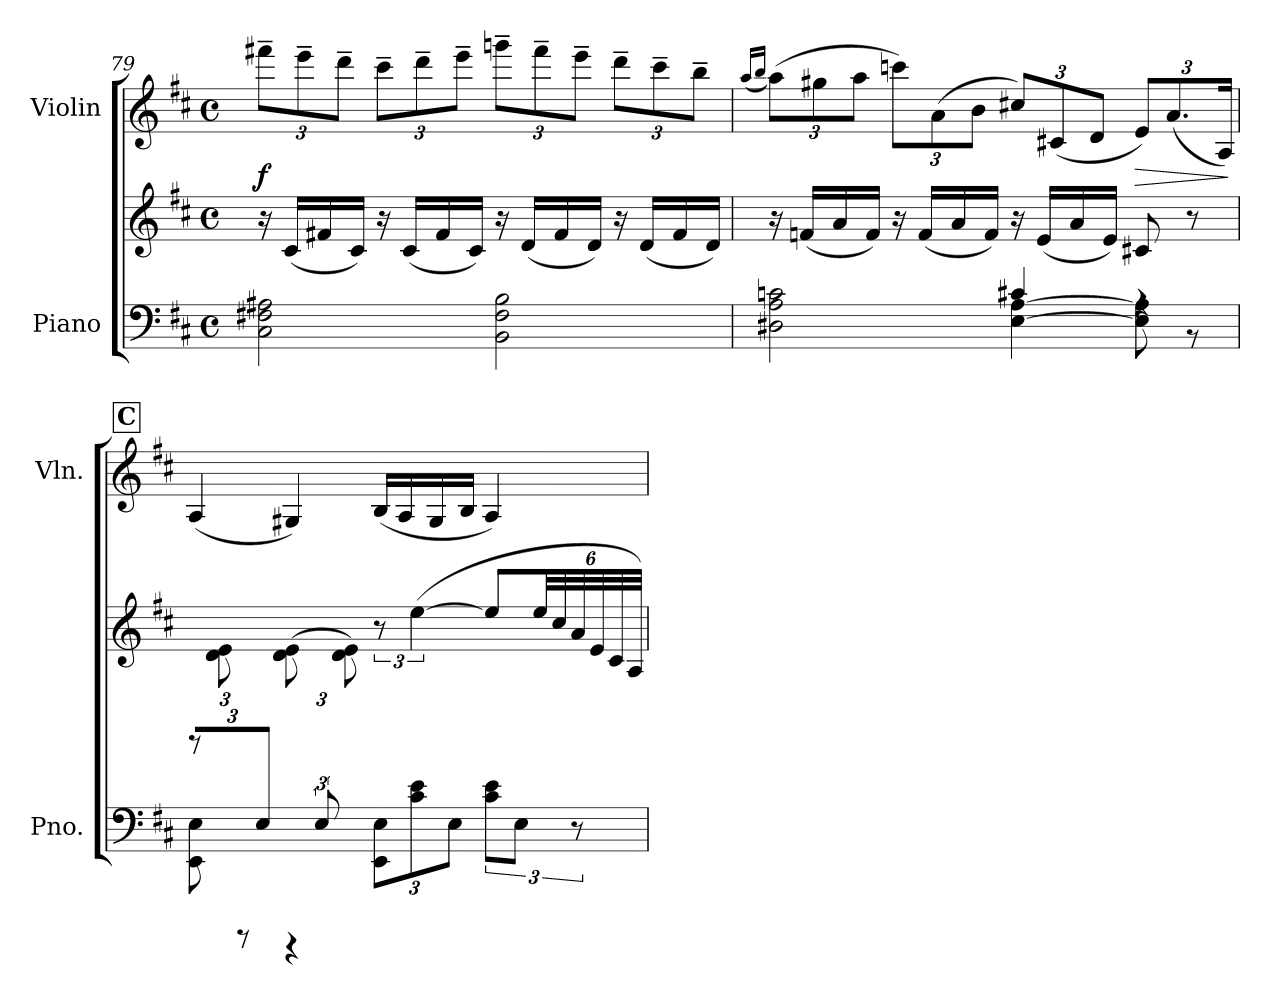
**kern	**kern	**dynam	**kern	**dynam
*part2	*part2	*part2	*part1	*part1
*staff3	*staff2	*staff2/3	*staff1	*staff1
*I"Piano	*	*	*I"Violin	*
*I'Pno.	*	*	*I'Vln.	*
!!LO:PB:g=z
*clefF4	*clefG2	*	*clefG2	*
*k[f#c#]	*k[f#c#]	*	*k[f#c#]	*
*M4/4	*M4/4	*	*M4/4	*
*met(c)	*met(c)	*	*met(c)	*
=79	=79	=79	=79	=79
*^	*	*	*	*
*	*	*	*	*Xbrackettup	*
!	!	!	!	!	!LO:DY:b
2C#\ 2F#X\ 2A#X\	2ryy	16r	.	12fff#X~\L	f
.	.	(16c#/LL	.	.	.
.	.	.	.	12eee~\	.
.	.	16f#X/	.	.	.
.	.	.	.	12ddd~\J	.
.	.	16c#/JJ)	.	.	.
.	.	16r	.	12ccc#~\L	.
.	.	(16c#/LL	.	.	.
.	.	.	.	12ddd~\	.
.	.	16f#/	.	.	.
.	.	.	.	12eee~\J	.
.	.	16c#/JJ)	.	.	.
2BB\ 2F#\ 2B\	2ryy	16r	.	12gggn~\L	.
.	.	(16d/LL	.	.	.
.	.	.	.	12fff#~\	.
.	.	16f#/	.	.	.
.	.	.	.	12eee~\J	.
.	.	16d/JJ)	.	.	.
.	.	16r	.	12ddd~\L	.
.	.	(16d/LL	.	.	.
.	.	.	.	12ccc#~\	.
.	.	16f#/	.	.	.
.	.	.	.	12bb~\J	.
.	.	16d/JJ)	.	.	.
=80	=80	=80	=80	=80	=80
.	.	.	.	(16qaa/LL	.
.	.	.	.	16qbb/JJ	.
2D#X\ 2A\ 2cn\	2ryy	16r	.	(12aa\L)	.
.	.	(16fn/LL	.	.	.
.	.	.	.	12gg#X\	.
.	.	16a/	.	.	.
.	.	.	.	12aa\J	.
.	.	16f/JJ)	.	.	.
.	.	16r	.	12cccn\L)	.
.	.	(16f/LL	.	.	.
.	.	.	.	(12a\	.
.	.	16a/	.	.	.
.	.	.	.	12b\J	.
.	.	16f/JJ)	.	.	.
[4E\ [4A\	4c#X/	16r	.	12cc#X/L)	.
.	.	(16e/LL	.	.	.
.	.	.	.	(12c#X/	.
.	.	16a/	.	.	.
.	.	.	.	12d/J	.
.	.	16e/JJ)	.	.	.
!	!	!	!	!	!LO:HP:b
4rA	8E\] 8A\]	8c#X/	.	12e/L)	>
.	.	.	.	(12.a/	.
.	8r	8r	.	.	.
.	.	.	.	24A/Jk)	.
*v	*v	*	*	*	*
.	.	.	.	]
!!LO:LB:g=z
!!LO:REH:place=s1:a:B:fs=14:t=C
=81	=81	=81	=81	=81
*^	*^	*	*	*
!	!	!	!	!LO:DY:a=2	!	!
!	!	!	!	!LO:DY:n=1:a	!	!
12rff	8EE\ 8E\	4ryy	12ryy	p mf	(4A/	.
12ryy	.	.	(12d\ 12e\L	.	.	.
.	8rEEEE	.	.	.	.	.
12E/J)	.	.	12ryy	.	.	.
*	*	*	*Xbrackettup	*	*	*
12ryy	4rCCCC	4ryy	(12d\ 12e\L	.	4G#X/)	.
12E/	.	.	12ryy	.	.	.
12ryy	.	.	12d\ 12e\J)	.	.	.
*Xbrackettup	*	*brackettup	*	*	*	*
12EE\ 12E\L	2ryy	12r	2ryy	.	(16B/LL	.
.	.	.	.	.	16A/	.
12c#\ 12e\	.	([6ee\	.	.	.	.
.	.	.	.	.	16G#/	.
12E\J	.	.	.	.	.	.
.	.	.	.	.	16B/JJ	.
*brackettup	*	*	*	*	*	*
12c#\ 12e\L	.	8ee/L]	.	.	4A/)	.
12E\J	.	.	.	.	.	.
*	*	*Xbrackettup	*	*	*	*
.	.	48ee/LL	.	.	.	.
.	.	48cc#/	.	.	.	.
12r	.	48a/	.	.	.	.
.	.	48e/	.	.	.	.
.	.	48c#/	.	.	.	.
.	.	48A/JJJ)	.	.	.	.
*v	*v	*	*	*	*	*
*	*v	*v	*	*	*
=	=	=	=	=
*-	*-	*-	*-	*-
